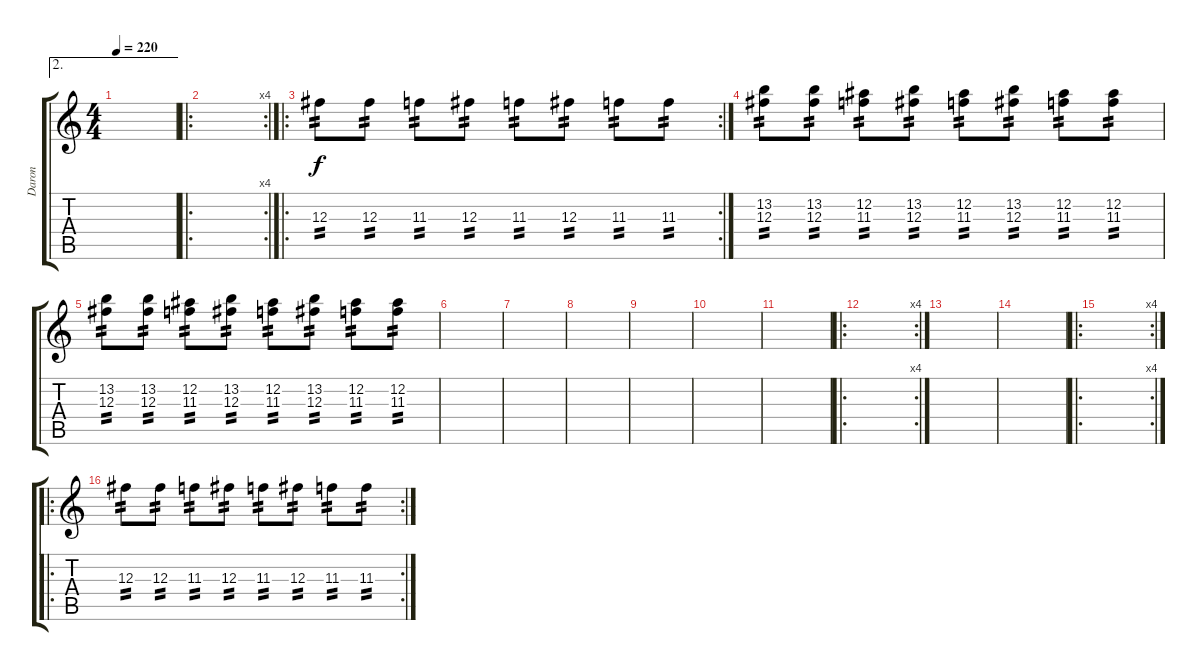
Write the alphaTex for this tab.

\track ("Daron" "Daron") {instrument distortionguitar}
\staff {score tabs}
\tuning (Eb4 Bb3 Gb3 C3 Ab2 Db2) {hide}
\ae 2
\ts (4 4)
\tempo 220
\clef g2
\ks c
|
\ro
\rc 4
|
\ro
\rc 2
12.3.8{tp 2} 12.3.8{tp 2} 11.3.8{tp 2} 12.3.8{tp 2} 11.3.8{tp 2} 12.3.8{tp 2} 11.3.8{tp 2} 11.3.8{tp 2} |
(13.2 12.3).8{tp 2} (13.2 12.3).8{tp 2} (12.2 11.3).8{tp 2} (13.2 12.3).8{tp 2} (12.2 11.3).8{tp 2} (13.2 12.3).8{tp 2} (12.2 11.3).8{tp 2} (12.2 11.3).8{tp 2} |
(13.2 12.3).8{tp 2} (13.2 12.3).8{tp 2} (12.2 11.3).8{tp 2} (13.2 12.3).8{tp 2} (12.2 11.3).8{tp 2} (13.2 12.3).8{tp 2} (12.2 11.3).8{tp 2} (12.2 11.3).8{tp 2} |
|
|
|
|
|
|
\ro
\rc 4
|
|
|
\ro
\rc 4
|
\ro
\rc 2
12.3.8{tp 2} 12.3.8{tp 2} 11.3.8{tp 2} 12.3.8{tp 2} 11.3.8{tp 2} 12.3.8{tp 2} 11.3.8{tp 2} 11.3.8{tp 2}
